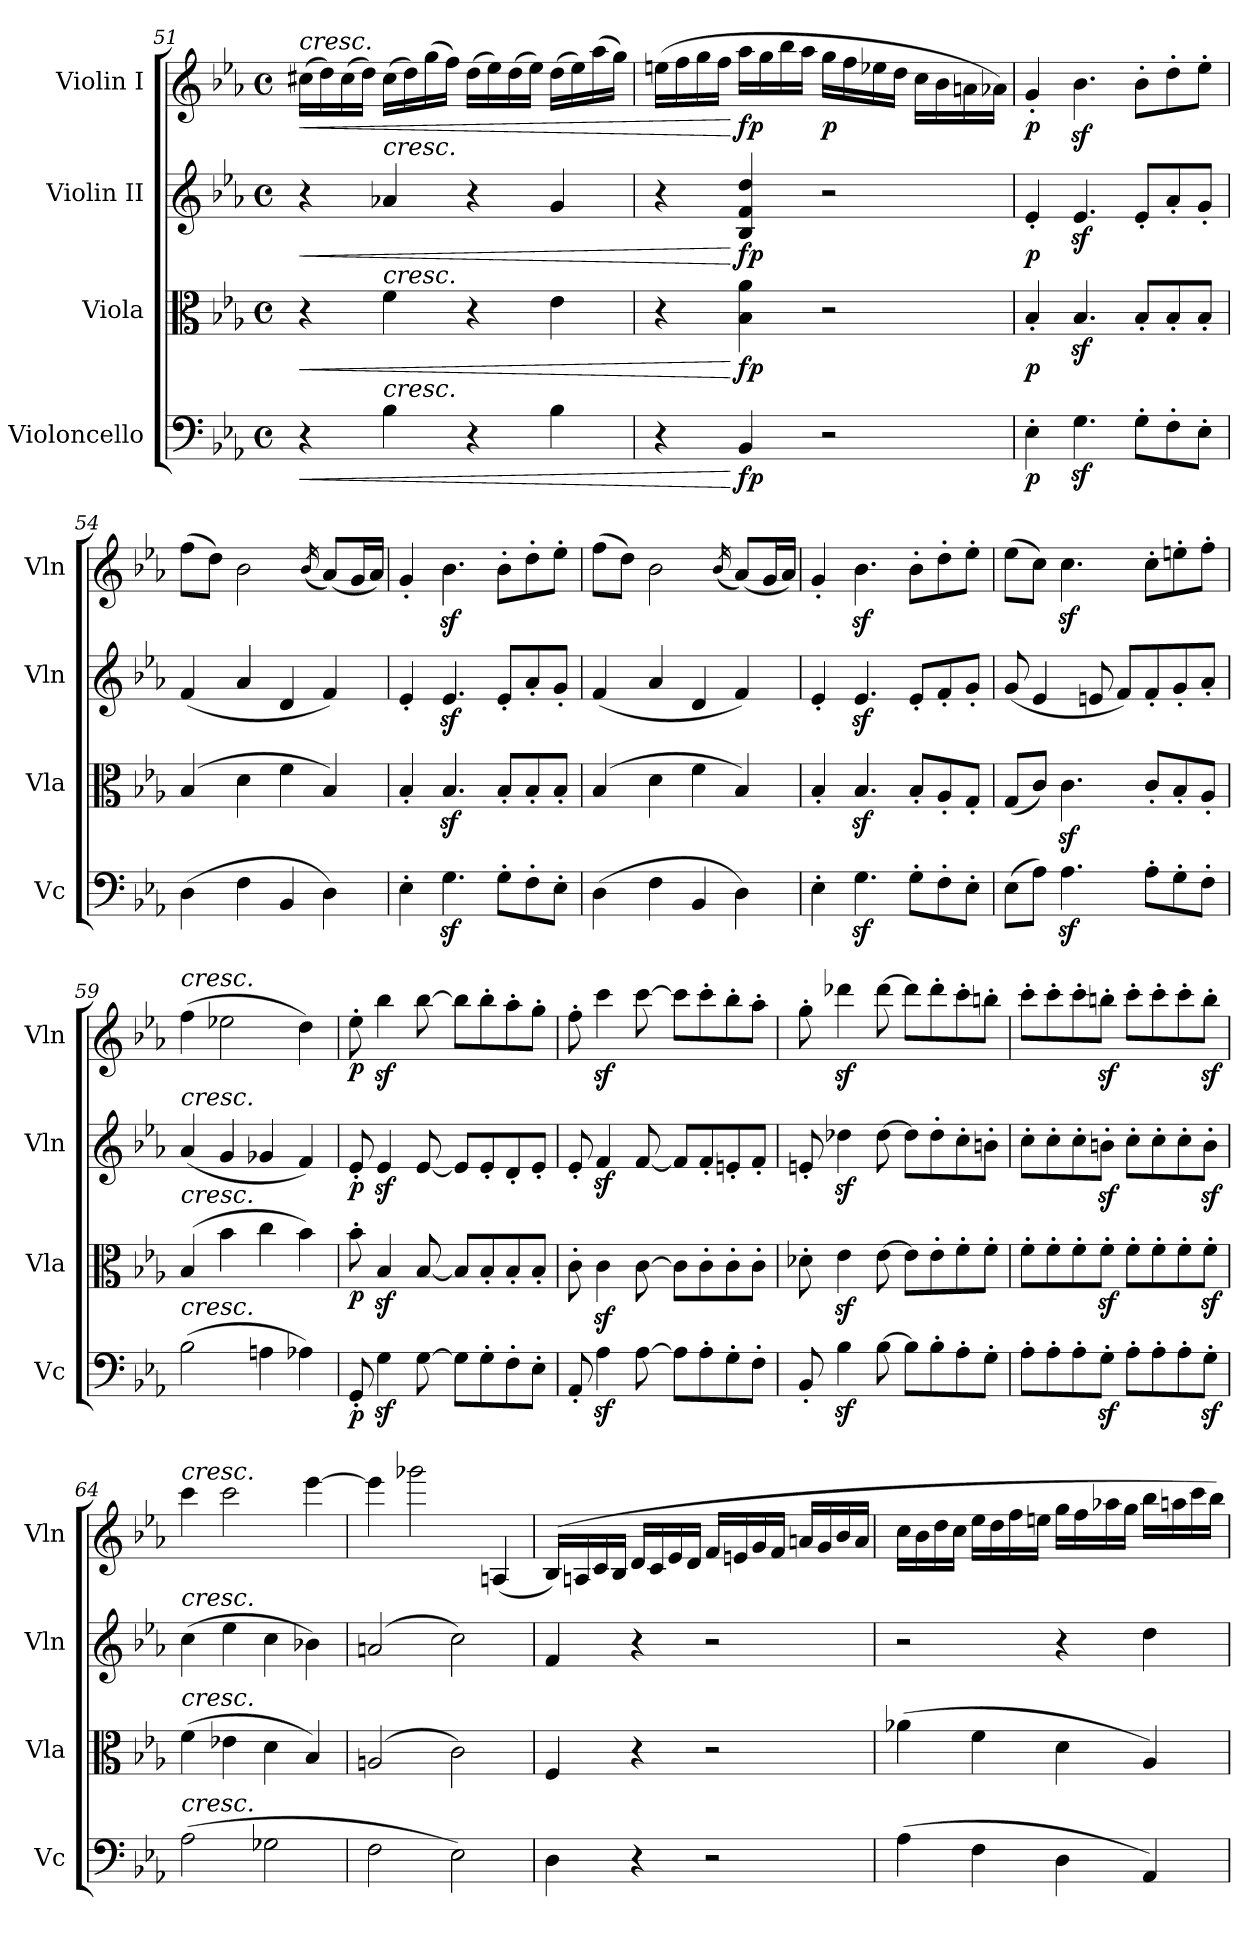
**kern	**dynam	**kern	**dynam	**kern	**dynam	**kern	**dynam
*part4	*part4	*part3	*part3	*part2	*part2	*part1	*part1
*staff4	*staff4	*staff3	*staff3	*staff2	*staff2	*staff1	*staff1
*I"Violoncello	*	*I"Viola	*	*I"Violin II	*	*I"Violin I	*
*I'Vc	*	*I'Vla	*	*I'Vln	*	*I'Vln	*
!!LO:PB:g=z
*clefF4	*	*clefC3	*	*clefG2	*	*clefG2	*
*k[b-e-a-]	*	*k[b-e-a-]	*	*k[b-e-a-]	*	*k[b-e-a-]	*
*M4/4	*	*M4/4	*	*M4/4	*	*M4/4	*
*met(c)	*	*met(c)	*	*met(c)	*	*met(c)	*
=51	=51	=51	=51	=51	=51	=51	=51
!	!	!	!	!	!	!LO:TX:a:i:t=cresc.	!
!	!LO:HP:b	!	!LO:HP:b	!	!LO:HP:b	!	!LO:HP:b
4r	<	4r	<	4r	<	(16cc#X\LL	<
.	.	.	.	.	.	16dd\)	.
.	.	.	.	.	.	(16cc#\	.
.	.	.	.	.	.	16dd\JJ)	.
!	!	!	!	!LO:TX:a:i:t=cresc.	!	!	!
!	!	!LO:TX:a:i:t=cresc.	!	!	!	!	!
!LO:TX:a:i:t=cresc.	!	!	!	!	!	!	!
4B-\	.	4f\	.	4a-X/	.	(16cc#\LL	.
.	.	.	.	.	.	16dd\)	.
.	.	.	.	.	.	(16gg\	.
.	.	.	.	.	.	16ff\JJ)	.
4r	.	4r	.	4r	.	(16dd\LL	.
.	.	.	.	.	.	16ee-\)	.
.	.	.	.	.	.	(16dd\	.
.	.	.	.	.	.	16ee-\JJ)	.
4B-\	.	4e-\	.	4g/	.	(16dd\LL	.
.	.	.	.	.	.	16ee-\)	.
.	.	.	.	.	.	(16aa-\	.
.	.	.	.	.	.	16gg\JJ)	.
=52	=52	=52	=52	=52	=52	=52	=52
4r	.	4r	.	4r	.	(16een\LL	.
.	.	.	.	.	.	16ff\	.
.	.	.	.	.	.	16gg\	.
.	.	.	.	.	.	16ff\JJ	.
!	!LO:DY:n=1:b	!	!LO:DY:n=1:b	!	!LO:DY:n=1:b	!	!LO:DY:n=1:b
4BB-/	[ fp	4B-\ 4a-\	[ fp	4B-/ 4f/ 4dd/	[ fp	16aa-\LL	[ fp
.	.	.	.	.	.	16gg\	.
.	.	.	.	.	.	16bb-\	.
.	.	.	.	.	.	16aa-\JJ	.
!	!	!	!	!	!	!	!LO:DY:n=2:b
2r	.	2r	.	2r	.	16gg\LL	p
.	.	.	.	.	.	16ff\	.
.	.	.	.	.	.	16ee-X\	.
.	.	.	.	.	.	16dd\JJ	.
.	.	.	.	.	.	16cc\LL	.
.	.	.	.	.	.	16b-\	.
.	.	.	.	.	.	16an\	.
.	.	.	.	.	.	16a-X\JJ)	.
=53	=53	=53	=53	=53	=53	=53	=53
!	!LO:DY:b	!	!LO:DY:b	!	!LO:DY:b	!	!LO:DY:b
4E-'\	p	4B-'/	p	4e-'/	p	4g'/	p
4.Gz<\	.	4.B-z</	.	4.e-z</	.	4.b-z<\	.
8G'\L	.	8B-'/L	.	8e-'/L	.	8b-'\L	.
8F'\	.	8B-'/	.	8a-'/	.	8dd'\	.
8E-'\J	.	8B-'/J	.	8g'/J	.	8ee-'\J	.
!!LO:LB:g=z
=54	=54	=54	=54	=54	=54	=54	=54
(4D\	.	(4B-/	.	(4f/	.	(8ff\L	.
.	.	.	.	.	.	8dd\J)	.
4F\	.	4d\	.	4a-/	.	2b-\	.
4BB-/	.	4f\	.	4d/	.	.	.
.	.	.	.	.	.	(16qb-/	.
4D\)	.	4B-/)	.	4f/)	.	(8a-/L)	.
.	.	.	.	.	.	16g/L	.
.	.	.	.	.	.	16a-/JJ)	.
=55	=55	=55	=55	=55	=55	=55	=55
4E-'\	.	4B-'/	.	4e-'/	.	4g'/	.
4.Gz<\	.	4.B-z</	.	4.e-z</	.	4.b-z<\	.
8G'\L	.	8B-'/L	.	8e-'/L	.	8b-'\L	.
8F'\	.	8B-'/	.	8a-'/	.	8dd'\	.
8E-'\J	.	8B-'/J	.	8g'/J	.	8ee-'\J	.
=56	=56	=56	=56	=56	=56	=56	=56
(4D\	.	(4B-/	.	(4f/	.	(8ff\L	.
.	.	.	.	.	.	8dd\J)	.
4F\	.	4d\	.	4a-/	.	2b-\	.
4BB-/	.	4f\	.	4d/	.	.	.
.	.	.	.	.	.	(16qb-/	.
4D\)	.	4B-/)	.	4f/)	.	(8a-/L)	.
.	.	.	.	.	.	16g/L	.
.	.	.	.	.	.	16a-/JJ)	.
=57	=57	=57	=57	=57	=57	=57	=57
4E-'\	.	4B-'/	.	4e-'/	.	4g'/	.
4.Gz<\	.	4.B-z</	.	4.e-z</	.	4.b-z<\	.
8G'\L	.	8B-'/L	.	8e-'/L	.	8b-'\L	.
8F'\	.	8A-'/	.	8f'/	.	8dd'\	.
8E-'\J	.	8G'/J	.	8g'/J	.	8ee-'\J	.
=58	=58	=58	=58	=58	=58	=58	=58
(8E-\L	.	(8G/L	.	(8g/	.	(8ee-\L	.
8A-\J)	.	8c/J)	.	4e-/	.	8cc\J)	.
4.A-z<\	.	4.cz<\	.	.	.	4.ccz<\	.
.	.	.	.	8en/	.	.	.
.	.	.	.	8f/L)	.	.	.
8A-'\L	.	8c'/L	.	8f'/	.	8cc'\L	.
8G'\	.	8B-'/	.	8g'/	.	8een'\	.
8F'\J	.	8A-'/J	.	8a-'/J	.	8ff'\J	.
!!LO:LB:g=z
=59	=59	=59	=59	=59	=59	=59	=59
!	!	!	!	!	!	!LO:TX:a:i:t=cresc.	!
!	!	!	!	!LO:TX:a:i:t=cresc.	!	!	!
!	!	!LO:TX:a:i:t=cresc.	!	!	!	!	!
!LO:TX:a:i:t=cresc.	!	!	!	!	!	!	!
(2B-\	.	(4B-/	.	(4a-/	.	(4ff\	.
.	.	4b-\	.	4g/	.	2ee-X\	.
4An\	.	4cc\	.	4g-X/	.	.	.
4A-X\)	.	4b-\)	.	4f/)	.	4dd\)	.
=60	=60	=60	=60	=60	=60	=60	=60
!	!LO:DY:b	!	!LO:DY:b	!	!LO:DY:b	!	!LO:DY:b
8GG'/	p	8b-'\	p	8e-'/	p	8ee-'\	p
4Gz<\	.	4B-z</	.	4e-z</	.	4bb-z<\	.
[8G\	.	[8B-/	.	[8e-/	.	[8bb-\	.
8G\L]	.	8B-/L]	.	8e-/L]	.	8bb-\L]	.
8G'\	.	8B-'/	.	8e-'/	.	8bb-'\	.
8F'\	.	8B-'/	.	8d'/	.	8aa-'\	.
8E-'\J	.	8B-'/J	.	8e-'/J	.	8gg'\J	.
=61	=61	=61	=61	=61	=61	=61	=61
8AA-'/	.	8c'\	.	8e-'/	.	8ff'\	.
4A-z<\	.	4cz<\	.	4fz</	.	4cccz<\	.
[8A-\	.	[8c\	.	[8f/	.	[8ccc\	.
8A-\L]	.	8c\L]	.	8f/L]	.	8ccc\L]	.
8A-'\	.	8c'\	.	8f'/	.	8ccc'\	.
8G'\	.	8c'\	.	8en'/	.	8bb-'\	.
8F'\J	.	8c'\J	.	8f'/J	.	8aa-'\J	.
=62	=62	=62	=62	=62	=62	=62	=62
8BB-'/	.	8d-X'\	.	8en'/	.	8gg'\	.
4B-z<\	.	4e-z<\	.	4dd-Xz<\	.	4ddd-Xz<\	.
[8B-\	.	[8e-\	.	[8dd-\	.	[8ddd-\	.
8B-\L]	.	8e-\L]	.	8dd-\L]	.	8ddd-\L]	.
8B-'\	.	8e-'\	.	8dd-'\	.	8ddd-'\	.
8A-'\	.	8f'\	.	8cc'\	.	8ccc'\	.
8G'\J	.	8f'\J	.	8bn'\J	.	8bbn'\J	.
!!LO:PB:g=z
=63	=63	=63	=63	=63	=63	=63	=63
8A-'\L	.	8f'\L	.	8cc'\L	.	8ccc'\L	.
8A-'\	.	8f'\	.	8cc'\	.	8ccc'\	.
8A-'\	.	8f'\	.	8cc'\	.	8ccc'\	.
8Gz<'\J	.	8fz<'\J	.	8bnz<'\J	.	8bbnz<'\J	.
8A-'\L	.	8f'\L	.	8cc'\L	.	8ccc'\L	.
8A-'\	.	8f'\	.	8cc'\	.	8ccc'\	.
8A-'\	.	8f'\	.	8cc'\	.	8ccc'\	.
8Gz<'\J	.	8fz<'\J	.	8bz<'\J	.	8bbz<'\J	.
=64	=64	=64	=64	=64	=64	=64	=64
!	!	!	!	!	!	!LO:TX:a:i:t=cresc.	!
!	!	!	!	!LO:TX:a:i:t=cresc.	!	!	!
!	!	!LO:TX:a:i:t=cresc.	!	!	!	!	!
!LO:TX:a:i:t=cresc.	!	!	!	!	!	!	!
(2A-\	.	(4f\	.	(4cc\	.	4ccc\	.
.	.	4e-X\	.	4ee-\	.	2ccc\	.
2G-X\	.	4d\	.	4cc\	.	.	.
.	.	4B-/)	.	4b-X\)	.	[4eee-\	.
=65	=65	=65	=65	=65	=65	=65	=65
2F\	.	(2An/	.	(2an/	.	4eee-\]	.
.	.	.	.	.	.	2ggg-X\	.
2E-\)	.	2c\)	.	2cc\)	.	.	.
.	.	.	.	.	.	(4An/	.
=66	=66	=66	=66	=66	=66	=66	=66
4D\	.	4F/	.	4f/	.	(16B-/LL)	.
.	.	.	.	.	.	16An/	.
.	.	.	.	.	.	16c/	.
.	.	.	.	.	.	16B-/JJ	.
4r	.	4r	.	4r	.	16d/LL	.
.	.	.	.	.	.	16c/	.
.	.	.	.	.	.	16e-/	.
.	.	.	.	.	.	16d/JJ	.
2r	.	2r	.	2r	.	16f/LL	.
.	.	.	.	.	.	16en/	.
.	.	.	.	.	.	16g/	.
.	.	.	.	.	.	16f/JJ	.
.	.	.	.	.	.	16an/LL	.
.	.	.	.	.	.	16g/	.
.	.	.	.	.	.	16b-/	.
.	.	.	.	.	.	16a/JJ	.
!!LO:LB:g=z
=67	=67	=67	=67	=67	=67	=67	=67
(4A-\	.	(4a-X\	.	2r	.	16cc\LL	.
.	.	.	.	.	.	16b-\	.
.	.	.	.	.	.	16dd\	.
.	.	.	.	.	.	16cc\JJ	.
4F\	.	4f\	.	.	.	16ee-\LL	.
.	.	.	.	.	.	16dd\	.
.	.	.	.	.	.	16ff\	.
.	.	.	.	.	.	16een\JJ	.
4D\	.	4d\	.	4r	.	16gg\LL	.
.	.	.	.	.	.	16ff\	.
.	.	.	.	.	.	16aa-X\	.
.	.	.	.	.	.	16gg\JJ	.
4AA-/)	.	4A-/)	.	4dd\	.	16bb-\LL	.
.	.	.	.	.	.	16aan\	.
.	.	.	.	.	.	16ccc\	.
.	.	.	.	.	.	16bb-\JJ)	.
=	=	=	=	=	=	=	=
*-	*-	*-	*-	*-	*-	*-	*-
